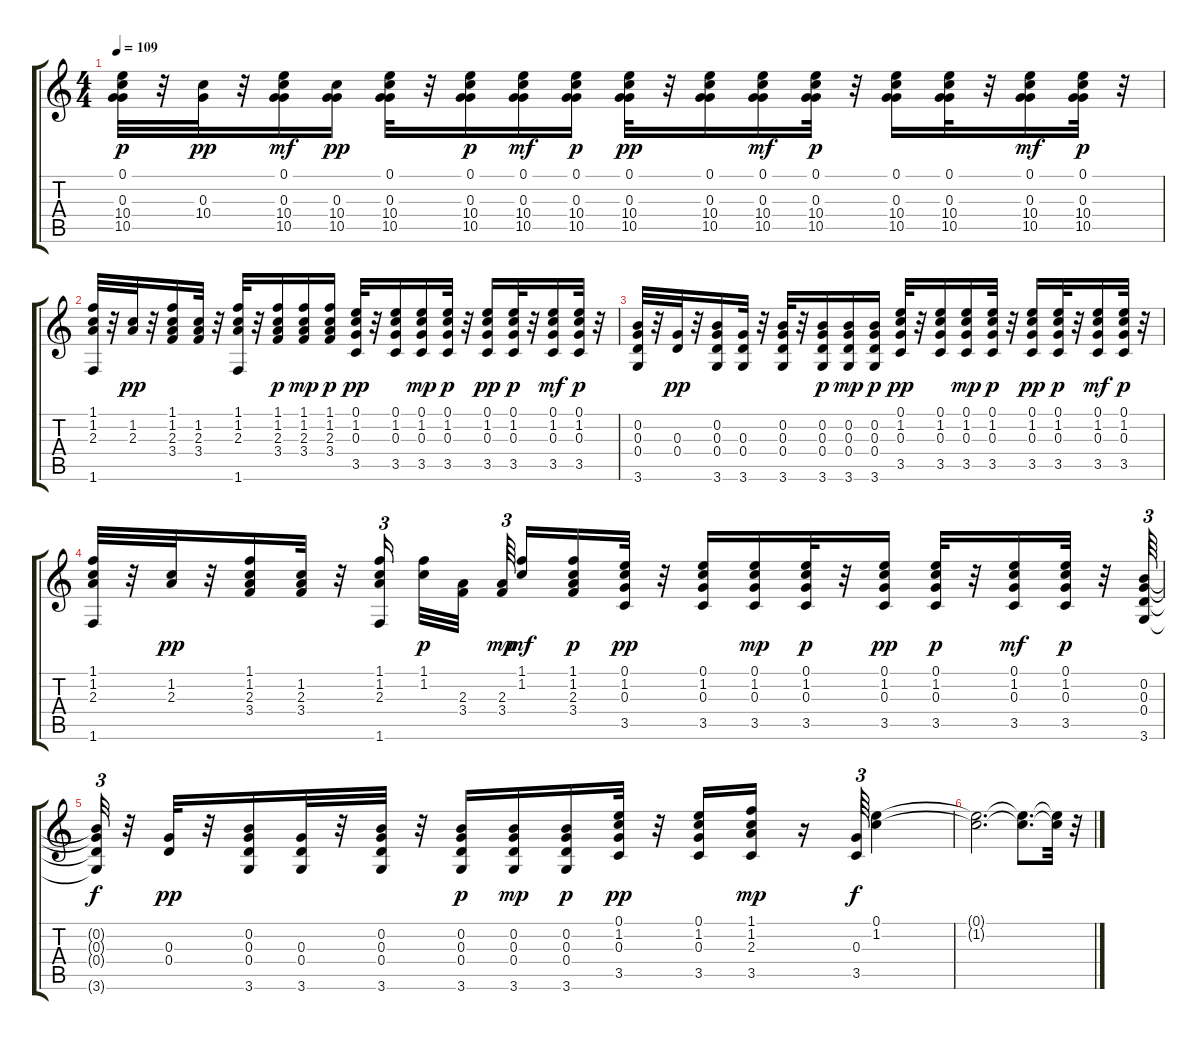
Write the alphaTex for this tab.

\track "" {instrument electricguitarclean}
\staff {score tabs}
\tuning (E4 B3 G3 D3 A2 E2) {hide}
\ts (4 4)
\tempo 109
\clef g2
\ks c
(0.1 0.3 10.4 10.5).32{dy p} r.32 (0.3 10.4).32{dy pp} r.32 (0.1 0.3 10.4 10.5).16{dy mf} (0.3 10.4 10.5).16{dy pp} (0.1 0.3 10.4 10.5).32 r.32 (0.1 0.3 10.4 10.5).16{dy p} (0.1 0.3 10.4 10.5).16{dy mf} (0.1 0.3 10.4 10.5).16{dy p} (0.1 0.3 10.4 10.5).32{dy pp} r.32 (0.1 0.3 10.4 10.5).16 (0.1 0.3 10.4 10.5).16{dy mf} (0.1 0.3 10.4 10.5).32{dy p} r.32 (0.1 0.3 10.4 10.5).16 (0.1 0.3 10.4 10.5).32 r.32 (0.1 0.3 10.4 10.5).16{dy mf} (0.1 0.3 10.4 10.5).32{dy p} r.32 |
(1.1 1.2 2.3 1.6).32 r.32 (1.2 2.3).32{dy pp} r.32 (1.1 1.2 2.3 3.4).16 (1.2 2.3 3.4).32 r.32 (1.1 1.2 2.3 1.6).32 r.32 (1.1 1.2 2.3 3.4).16{dy p} (1.1 1.2 2.3 3.4).16{dy mp} (1.1 1.2 2.3 3.4).16{dy p} (0.1 1.2 0.3 3.5).32{dy pp} r.32 (0.1 1.2 0.3 3.5).16 (0.1 1.2 0.3 3.5).16{dy mp} (0.1 1.2 0.3 3.5).32{dy p} r.32 (0.1 1.2 0.3 3.5).16{dy pp} (0.1 1.2 0.3 3.5).32{dy p} r.32 (0.1 1.2 0.3 3.5).16{dy mf} (0.1 1.2 0.3 3.5).32{dy p} r.32 |
(0.2 0.3 0.4 3.6).32 r.32 (0.3 0.4).32{dy pp} r.32 (0.2 0.3 0.4 3.6).16 (0.3 0.4 3.6).32 r.32 (0.2 0.3 0.4 3.6).32 r.32 (0.2 0.3 0.4 3.6).16{dy p} (0.2 0.3 0.4 3.6).16{dy mp} (0.2 0.3 0.4 3.6).16{dy p} (0.1 1.2 0.3 3.5).32{dy pp} r.32 (0.1 1.2 0.3 3.5).16 (0.1 1.2 0.3 3.5).16{dy mp} (0.1 1.2 0.3 3.5).32{dy p} r.32 (0.1 1.2 0.3 3.5).16{dy pp} (0.1 1.2 0.3 3.5).32{dy p} r.32 (0.1 1.2 0.3 3.5).16{dy mf} (0.1 1.2 0.3 3.5).32{dy p} r.32 |
(1.1 1.2 2.3 1.6).32 r.32 (1.2 2.3).32{dy pp} r.32 (1.1 1.2 2.3 3.4).16 (1.2 2.3 3.4).32 r.32 (1.1 1.2 2.3 1.6).16{tu (3 2)} (1.1 1.2).32{dy p} (2.3 3.4).32 (2.3 3.4).64{tu (3 2) dy mp} (1.1 1.2).16{dy mf} (1.1 1.2 2.3 3.4).16{dy p} (0.1 1.2 0.3 3.5).32{dy pp} r.32 (0.1 1.2 0.3 3.5).16 (0.1 1.2 0.3 3.5).16{dy mp} (0.1 1.2 0.3 3.5).32{dy p} r.32 (0.1 1.2 0.3 3.5).16{dy pp} (0.1 1.2 0.3 3.5).32{dy p} r.32 (0.1 1.2 0.3 3.5).16{dy mf} (0.1 1.2 0.3 3.5).32{dy p} r.32 (0.2 0.3 0.4 3.6).64{tu (3 2)} |
(0.2{t} 0.3{t} 0.4{t} 3.6{t}).32{tu (3 2) dy f} r.32 (0.3 0.4).32{dy pp} r.32 (0.2 0.3 0.4 3.6).16 (0.3 0.4 3.6).32 r.32 (0.2 0.3 0.4 3.6).32 r.32 (0.2 0.3 0.4 3.6).16{dy p} (0.2 0.3 0.4 3.6).16{dy mp} (0.2 0.3 0.4 3.6).16{dy p} (0.1 1.2 0.3 3.5).32{dy pp} r.32 (0.1 1.2 0.3 3.5).16 (1.1 1.2 2.3 3.5).16{dy mp} r.16 (0.3 3.5).64{tu (3 2) dy f} (0.1 1.2).4 |
(0.1{t} 1.2{t}).2{d} (0.1{t} 1.2{t}).8{d} (0.1{t} 1.2{t}).32 r.32
